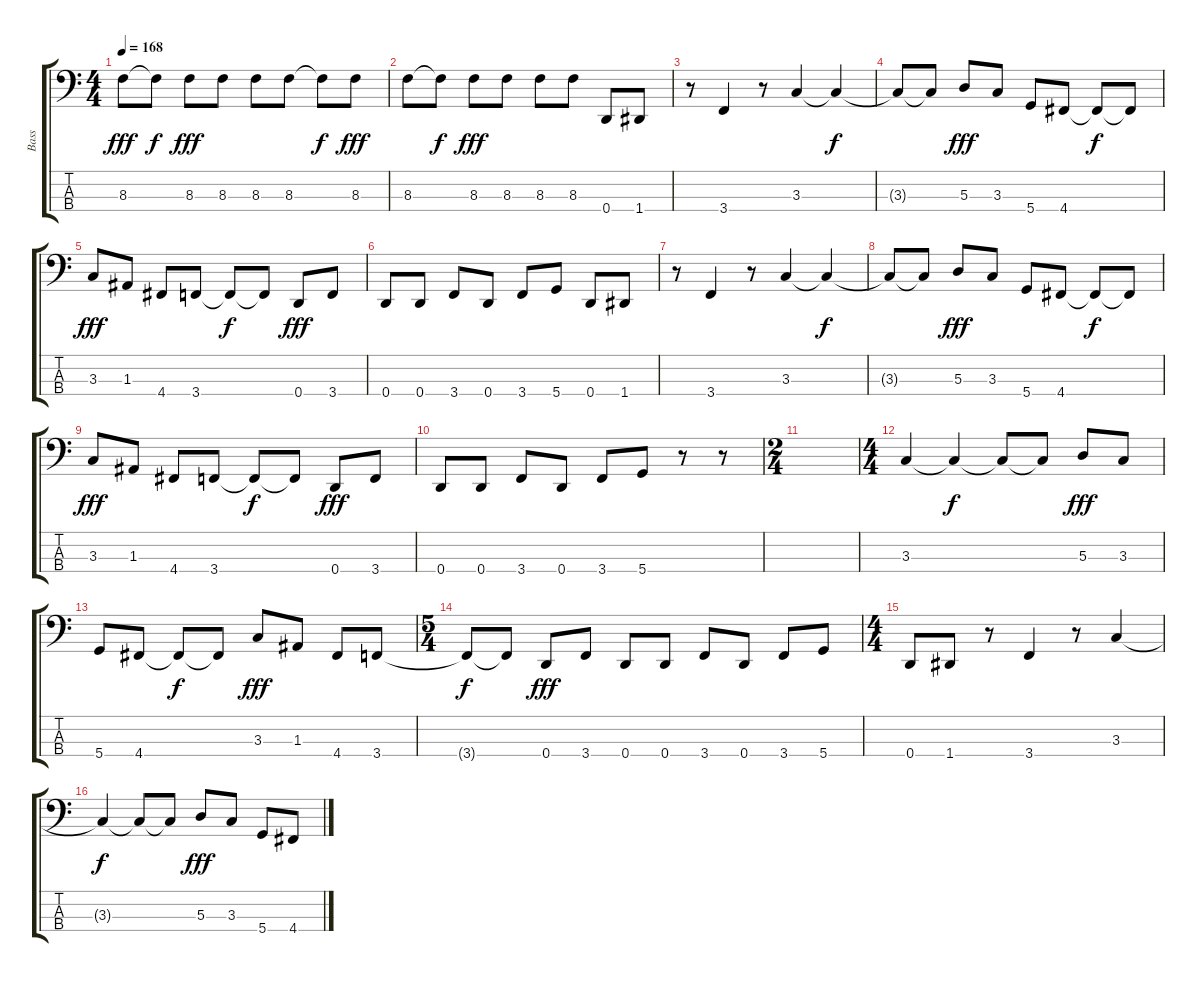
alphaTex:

\track ("Bass" "Bass") {instrument electricbasspick}
\staff {score tabs}
\tuning (G2 D2 A1 D1) {hide}
\ts (4 4)
\tempo 168
\clef f4
\ks c
8.3.8{dy fff} 8.3{t}.8{dy f} 8.3.8{dy fff} 8.3.8 8.3.8 8.3.8 8.3{t}.8{dy f} 8.3.8{dy fff} |
8.3.8 8.3{t}.8{dy f} 8.3.8{dy fff} 8.3.8 8.3.8 8.3.8 0.4.8 1.4.8 |
r.8 3.4.4 r.8 3.3.4 3.3{t}.4{dy f} |
3.3{t}.8 3.3{t}.8 5.3.8{dy fff} 3.3.8 5.4.8 4.4.8 4.4{t}.8{dy f} 4.4{t}.8 |
3.3.8{dy fff} 1.3.8 4.4.8 3.4.8 3.4{t}.8{dy f} 3.4{t}.8 0.4.8{dy fff} 3.4.8 |
0.4.8 0.4.8 3.4.8 0.4.8 3.4.8 5.4.8 0.4.8 1.4.8 |
r.8 3.4.4 r.8 3.3.4 3.3{t}.4{dy f} |
3.3{t}.8 3.3{t}.8 5.3.8{dy fff} 3.3.8 5.4.8 4.4.8 4.4{t}.8{dy f} 4.4{t}.8 |
3.3.8{dy fff} 1.3.8 4.4.8 3.4.8 3.4{t}.8{dy f} 3.4{t}.8 0.4.8{dy fff} 3.4.8 |
0.4.8 0.4.8 3.4.8 0.4.8 3.4.8 5.4.8 r.8 r.8 |
\ts (2 4)
|
\ts (4 4)
3.3.4 3.3{t}.4{dy f} 3.3{t}.8 3.3{t}.8 5.3.8{dy fff} 3.3.8 |
5.4.8 4.4.8 4.4{t}.8{dy f} 4.4{t}.8 3.3.8{dy fff} 1.3.8 4.4.8 3.4.8 |
\ts (5 4)
3.4{t}.8{dy f} 3.4{t}.8 0.4.8{dy fff} 3.4.8 0.4.8 0.4.8 3.4.8 0.4.8 3.4.8 5.4.8 |
\ts (4 4)
0.4.8 1.4.8 r.8 3.4.4 r.8 3.3.4 |
3.3{t}.4{dy f} 3.3{t}.8 3.3{t}.8 5.3.8{dy fff} 3.3.8 5.4.8 4.4.8
